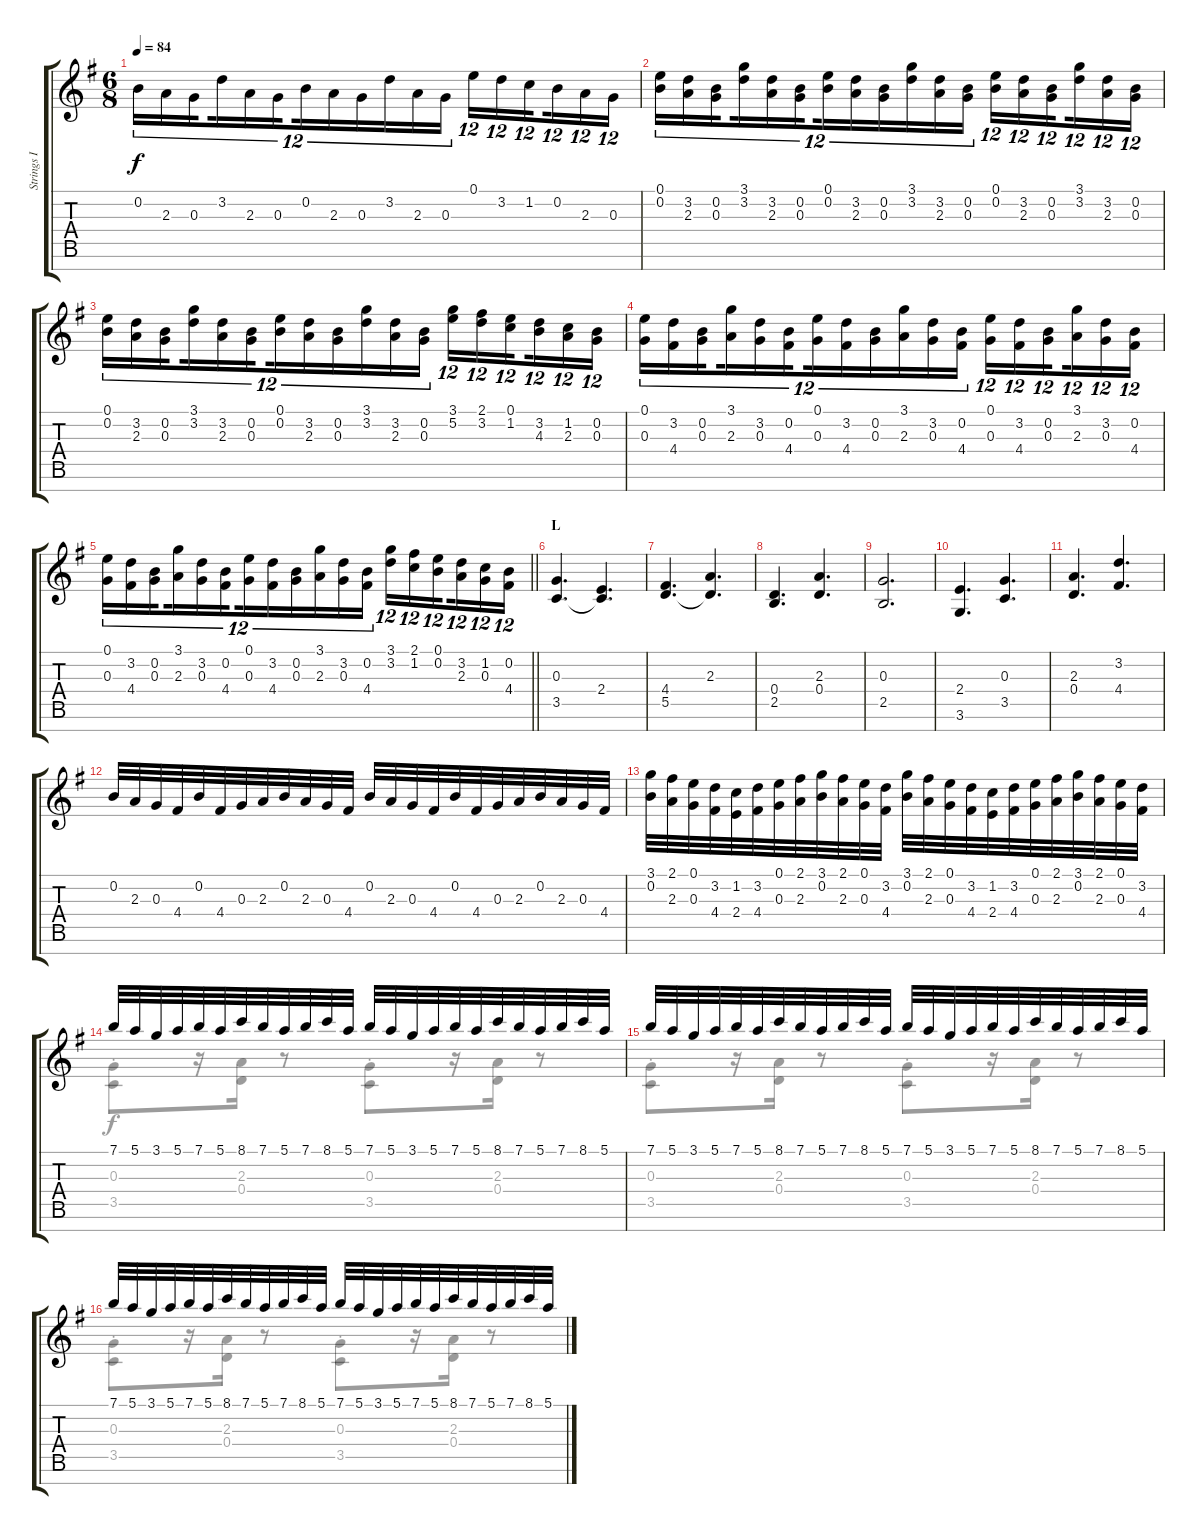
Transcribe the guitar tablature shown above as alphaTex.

\track ("Strings I" "Strings I") {instrument stringensemble1}
\staff {score tabs}
\tuning (E5 B4 G4 D4 A3 E3 B2) {hide}
\voice
\ts (6 8)
\tempo 84
\clef g2
\ks g
0.2.16{tu (12 8) dy f} 2.3.16{tu (12 8)} 0.3.16{tu (12 8) beam splitsecondary} 3.2.16{tu (12 8)} 2.3.16{tu (12 8)} 0.3.16{tu (12 8) beam splitsecondary} 0.2.16{tu (12 8)} 2.3.16{tu (12 8)} 0.3.16{tu (12 8)} 3.2.16{tu (12 8)} 2.3.16{tu (12 8)} 0.3.16{tu (12 8) beam splitsecondary} 0.1.16{tu (12 8)} 3.2.16{tu (12 8)} 1.2.16{tu (12 8) beam splitsecondary} 0.2.16{tu (12 8)} 2.3.16{tu (12 8)} 0.3.16{tu (12 8)} |
(0.1 0.2).16{tu (12 8)} (3.2 2.3).16{tu (12 8)} (0.2 0.3).16{tu (12 8) beam splitsecondary} (3.1 3.2).16{tu (12 8)} (3.2 2.3).16{tu (12 8)} (0.2 0.3).16{tu (12 8) beam splitsecondary} (0.1 0.2).16{tu (12 8)} (3.2 2.3).16{tu (12 8)} (0.2 0.3).16{tu (12 8)} (3.1 3.2).16{tu (12 8)} (3.2 2.3).16{tu (12 8)} (0.2 0.3).16{tu (12 8) beam splitsecondary} (0.1 0.2).16{tu (12 8)} (3.2 2.3).16{tu (12 8)} (0.2 0.3).16{tu (12 8) beam splitsecondary} (3.1 3.2).16{tu (12 8)} (3.2 2.3).16{tu (12 8)} (0.2 0.3).16{tu (12 8)} |
(0.1 0.2).16{tu (12 8)} (3.2 2.3).16{tu (12 8)} (0.2 0.3).16{tu (12 8) beam splitsecondary} (3.1 3.2).16{tu (12 8)} (3.2 2.3).16{tu (12 8)} (0.2 0.3).16{tu (12 8) beam splitsecondary} (0.1 0.2).16{tu (12 8)} (3.2 2.3).16{tu (12 8)} (0.2 0.3).16{tu (12 8)} (3.1 3.2).16{tu (12 8)} (3.2 2.3).16{tu (12 8)} (0.2 0.3).16{tu (12 8) beam splitsecondary} (3.1 5.2).16{tu (12 8)} (2.1 3.2).16{tu (12 8)} (0.1 1.2).16{tu (12 8) beam splitsecondary} (3.2 4.3).16{tu (12 8)} (1.2 2.3).16{tu (12 8)} (0.2 0.3).16{tu (12 8)} |
(0.1 0.3).16{tu (12 8)} (3.2 4.4).16{tu (12 8)} (0.2 0.3).16{tu (12 8) beam splitsecondary} (3.1 2.3).16{tu (12 8)} (3.2 0.3).16{tu (12 8)} (0.2 4.4).16{tu (12 8) beam splitsecondary} (0.1 0.3).16{tu (12 8)} (3.2 4.4).16{tu (12 8)} (0.2 0.3).16{tu (12 8)} (3.1 2.3).16{tu (12 8)} (3.2 0.3).16{tu (12 8)} (0.2 4.4).16{tu (12 8) beam splitsecondary} (0.1 0.3).16{tu (12 8)} (3.2 4.4).16{tu (12 8)} (0.2 0.3).16{tu (12 8) beam splitsecondary} (3.1 2.3).16{tu (12 8)} (3.2 0.3).16{tu (12 8)} (0.2 4.4).16{tu (12 8)} |
\barLineRight lightlight
(0.1 0.3).16{tu (12 8)} (3.2 4.4).16{tu (12 8)} (0.2 0.3).16{tu (12 8) beam splitsecondary} (3.1 2.3).16{tu (12 8)} (3.2 0.3).16{tu (12 8)} (0.2 4.4).16{tu (12 8) beam splitsecondary} (0.1 0.3).16{tu (12 8)} (3.2 4.4).16{tu (12 8)} (0.2 0.3).16{tu (12 8)} (3.1 2.3).16{tu (12 8)} (3.2 0.3).16{tu (12 8)} (0.2 4.4).16{tu (12 8) beam splitsecondary} (3.1 3.2).16{tu (12 8)} (2.1 1.2).16{tu (12 8)} (0.1 0.2).16{tu (12 8) beam splitsecondary} (3.2 2.3).16{tu (12 8)} (1.2 0.3).16{tu (12 8)} (0.2 4.4).16{tu (12 8)} |
\section ("" "L")
(0.3 3.5).4{d} (2.4 3.5{t}).4{d} |
(4.4 5.5).4{d} (2.3 5.5{t}).4{d} |
(0.4 2.5).4{d} (2.3 0.4).4{d} |
(0.3 2.5).2{d} |
(2.4 3.6).4{d} (0.3 3.5).4{d} |
(2.3 0.4).4{d} (3.2 4.4).4{d} |
0.2.32 2.3.32 0.3.32 4.4.32 0.2.32 4.4.32 0.3.32 2.3.32 0.2.32 2.3.32 0.3.32 4.4.32 0.2.32 2.3.32 0.3.32 4.4.32 0.2.32 4.4.32 0.3.32 2.3.32 0.2.32 2.3.32 0.3.32 4.4.32 |
(3.1 0.2).32 (2.1 2.3).32 (0.1 0.3).32 (3.2 4.4).32 (1.2 2.4).32 (3.2 4.4).32 (0.1 0.3).32 (2.1 2.3).32 (3.1 0.2).32 (2.1 2.3).32 (0.1 0.3).32 (3.2 4.4).32 (3.1 0.2).32 (2.1 2.3).32 (0.1 0.3).32 (3.2 4.4).32 (1.2 2.4).32 (3.2 4.4).32 (0.1 0.3).32 (2.1 2.3).32 (3.1 0.2).32 (2.1 2.3).32 (0.1 0.3).32 (3.2 4.4).32 |
7.1.32 5.1.32 3.1.32 5.1.32 7.1.32 5.1.32 8.1.32 7.1.32 5.1.32 7.1.32 8.1.32 5.1.32 7.1.32 5.1.32 3.1.32 5.1.32 7.1.32 5.1.32 8.1.32 7.1.32 5.1.32 7.1.32 8.1.32 5.1.32 |
7.1.32 5.1.32 3.1.32 5.1.32 7.1.32 5.1.32 8.1.32 7.1.32 5.1.32 7.1.32 8.1.32 5.1.32 7.1.32 5.1.32 3.1.32 5.1.32 7.1.32 5.1.32 8.1.32 7.1.32 5.1.32 7.1.32 8.1.32 5.1.32 |
7.1.32 5.1.32 3.1.32 5.1.32 7.1.32 5.1.32 8.1.32 7.1.32 5.1.32 7.1.32 8.1.32 5.1.32 7.1.32 5.1.32 3.1.32 5.1.32 7.1.32 5.1.32 8.1.32 7.1.32 5.1.32 7.1.32 8.1.32 5.1.32
\voice
\clef g2
\ottava regular
\simile none
\ks g
|
|
|
|
\barLineRight lightlight
|
|
|
|
|
|
|
|
|
(0.3{st} 3.5{st}).8 r.16 (2.3 0.4).16 r.8 (0.3{st} 3.5{st}).8 r.16 (2.3 0.4).16 r.8 |
(0.3{st} 3.5{st}).8 r.16 (2.3 0.4).16 r.8 (0.3{st} 3.5{st}).8 r.16 (2.3 0.4).16 r.8 |
(0.3{st} 3.5{st}).8 r.16 (2.3 0.4).16 r.8 (0.3{st} 3.5{st}).8 r.16 (2.3 0.4).16 r.8
